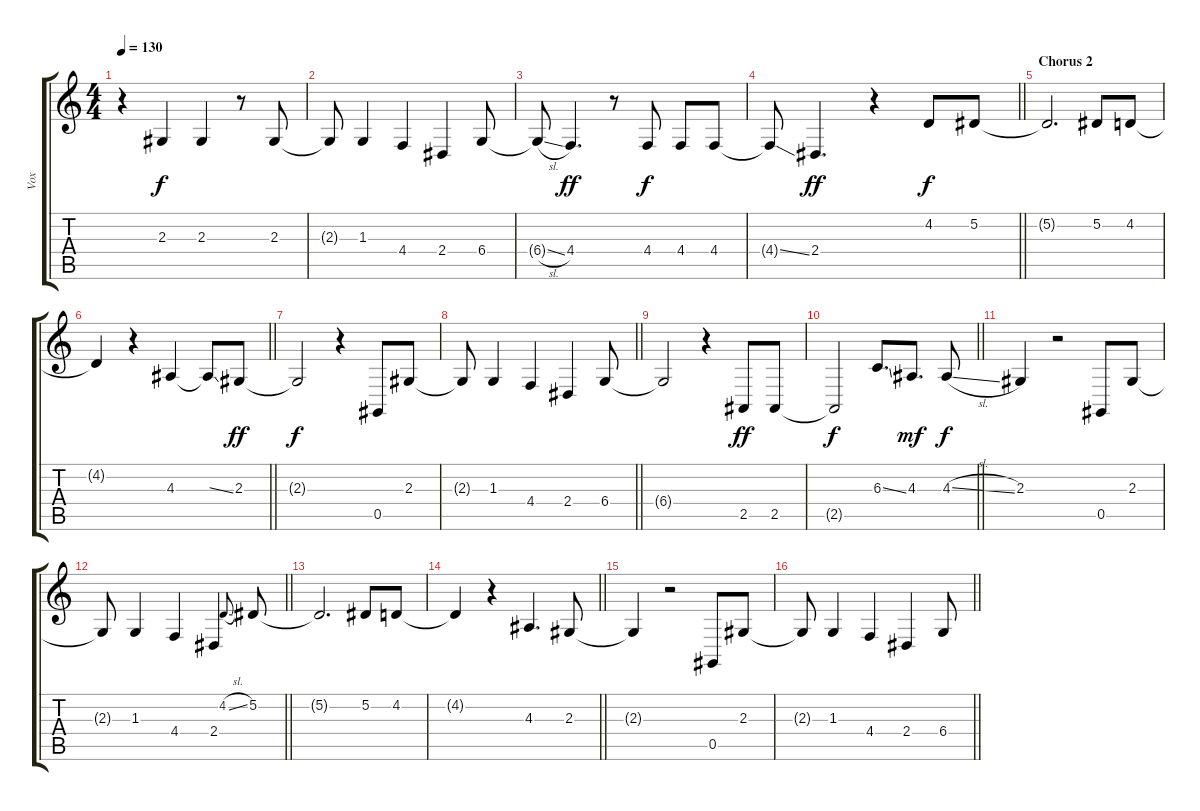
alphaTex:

\track ("Vox" "Vox") {instrument altosax}
\staff {score tabs}
\tuning (Eb4 Bb3 Gb3 Db3 Ab2 Eb2) {hide}
\ts (4 4)
\tempo 130
\clef g2
\ks c
r.4{dy f} 2.3.4 2.3.4 r.8 2.3.8 |
2.3{t}.8 1.3.4 4.4.4 2.4.4 6.4.8 |
6.4{sl t}.8 4.4.4{d dy ff} r.8 4.4.8{dy f} 4.4.8 4.4.8 |
\barLineRight lightlight
4.4{ss t}.8 2.4.4{d dy ff} r.4 4.2.8{dy f} 5.2.8 |
\section ("" "Chorus 2")
5.2{t}.2{d} 5.2.8 4.2.8 |
\barLineRight lightlight
4.2{t}.4 r.4 4.3.4 4.3{ss t}.8 2.3.8{dy ff} |
2.3{t}.2{dy f} r.4 0.5.8 2.3.8 |
\barLineRight lightlight
2.3{t}.8 1.3.4 4.4.4 2.4.4 6.4.8 |
6.4{t}.2 r.4 2.5.8{dy ff} 2.5.8 |
\barLineRight lightlight
2.5{t}.2{dy f} 6.3{ss}.8{d} 4.3.8{d dy mf} 4.3{sl}.8{dy f} |
2.3.4 r.2 0.5.8 2.3.8 |
\barLineRight lightlight
2.3{t}.8 1.3.4 4.4.4 2.4.4 4.2{sl}.8{gr onbeat} 5.2.8 |
5.2{t}.2{d} 5.2.8 4.2.8 |
\barLineRight lightlight
4.2{t}.4 r.4 4.3.4{d} 2.3.8 |
2.3{t}.4 r.2 0.5.8 2.3.8 |
\barLineRight lightlight
2.3{t}.8 1.3.4 4.4.4 2.4.4 6.4.8
